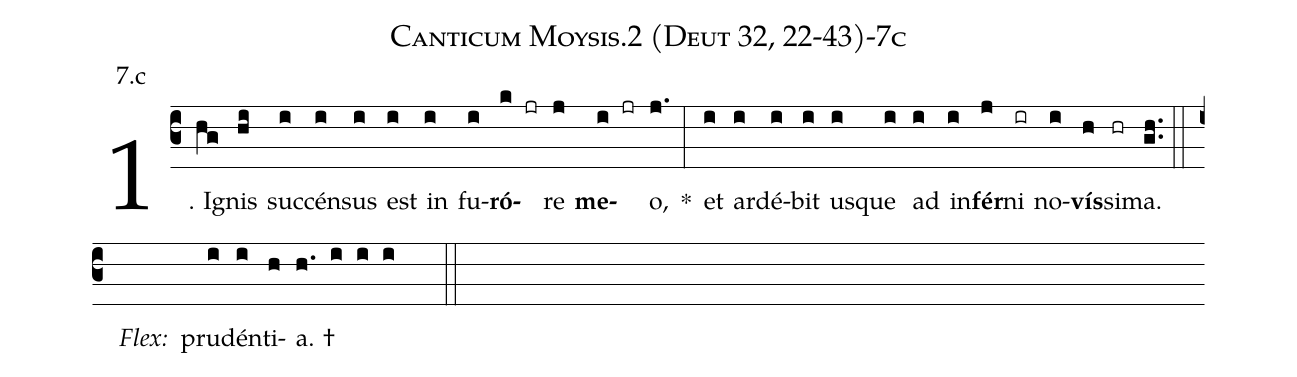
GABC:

name: Canticum Moysis.2 (Deut 32, 22-43)-7c;
annotation: 7.c;
%%
(c3)1. I(hg)gnis(hi) suc(i)cén(i)sus(i) est(i) in(i) fu(i)<b>ró</b>(k jr)re(j) <b>me</b>(i jr)o,(j.) *(:) et(i) ar(i)dé(i)bit(i) us(i)que(i) ad(i) in(i)<b>fér</b>(j)ni(ir) no(i)<b>vís</b>(h)si(hr)ma.(gh..) (::)
<i>Flex:</i>()  pru(i)dén(i)ti(h)a. †(h. i i i  ::)
